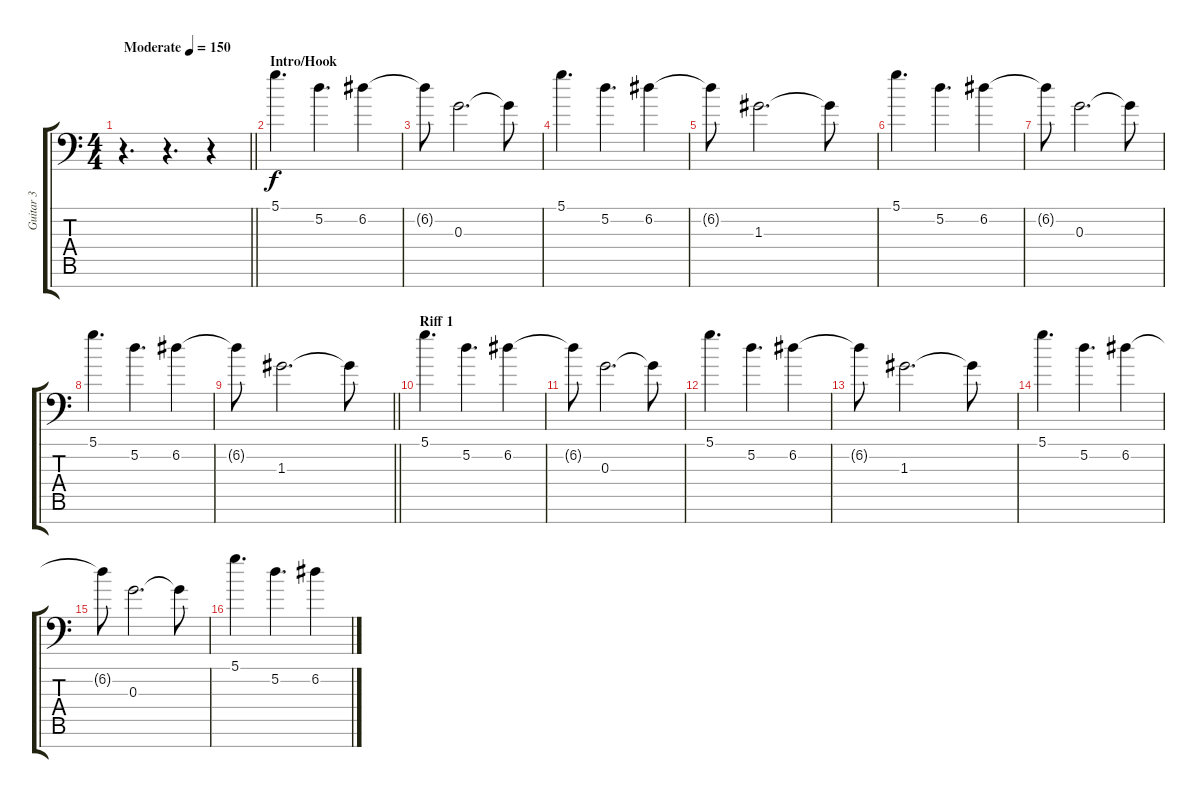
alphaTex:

\track ("Guitar 3" "Guitar 3") {instrument distortionguitar}
\staff {score tabs}
\tuning (D4 A3 G3 C3 G2 D2 G1) {hide}
\ts (4 4)
\tempo (150 "Moderate")
\clef f4
\barLineRight lightlight
\ks c
r.4{d dy f instrument distortionguitar} r.4{d} r.4 |
\section ("" "Intro/Hook")
5.1.4{d} 5.2.4{d} 6.2.4 |
6.2{t}.8 0.3.2{d} 0.3{t}.8 |
5.1.4{d} 5.2.4{d} 6.2.4 |
6.2{t}.8 1.3.2{d} 1.3{t}.8 |
5.1.4{d} 5.2.4{d} 6.2.4 |
6.2{t}.8 0.3.2{d} 0.3{t}.8 |
5.1.4{d} 5.2.4{d} 6.2.4 |
\barLineRight lightlight
6.2{t}.8 1.3.2{d} 1.3{t}.8 |
\section ("" "Riff 1")
5.1.4{d} 5.2.4{d} 6.2.4 |
6.2{t}.8 0.3.2{d} 0.3{t}.8 |
5.1.4{d} 5.2.4{d} 6.2.4 |
6.2{t}.8 1.3.2{d} 1.3{t}.8 |
5.1.4{d} 5.2.4{d} 6.2.4 |
6.2{t}.8 0.3.2{d} 0.3{t}.8 |
5.1.4{d} 5.2.4{d} 6.2.4
